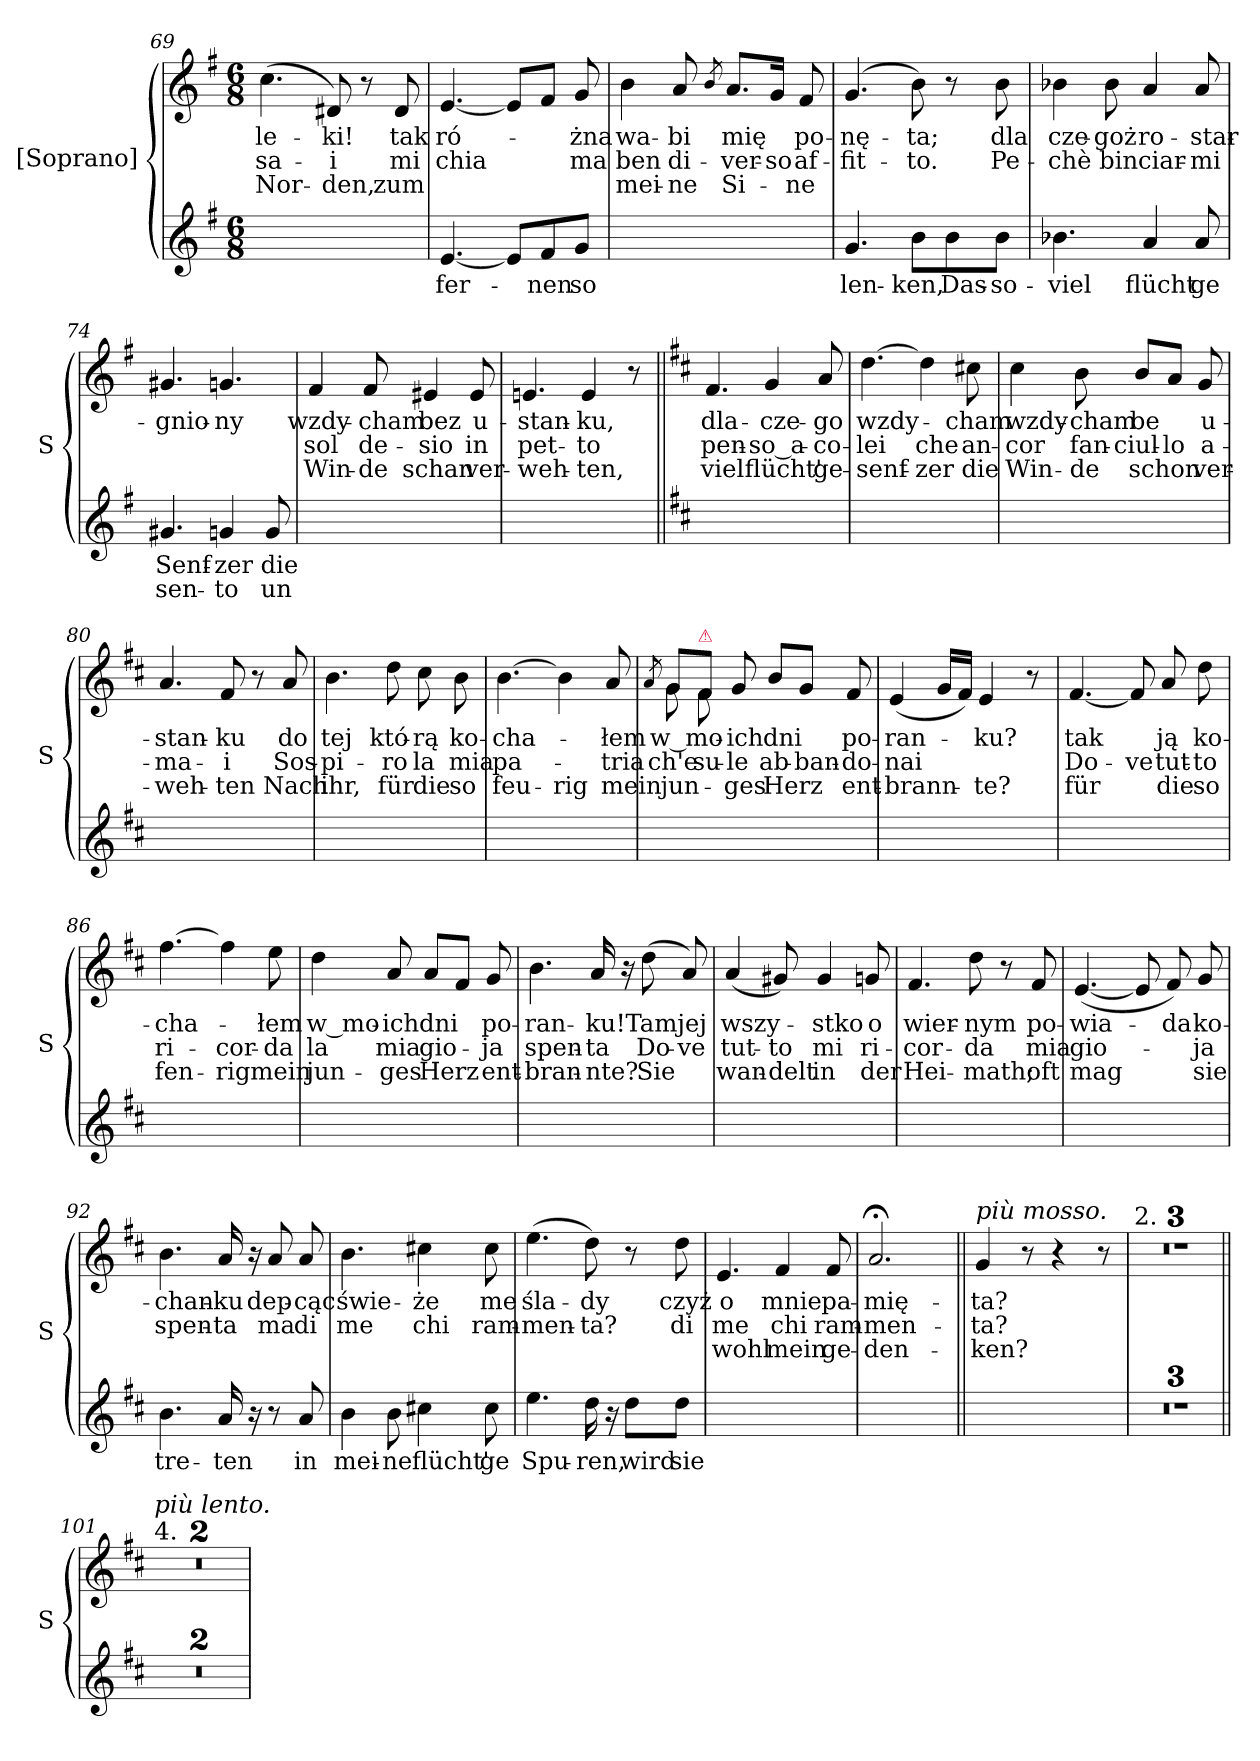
**kern	**text	**text	**kern	**text	**text	**text
*part2	*part2	*part2	*part1	*part1	*part1	*part1
*staff2	*staff2	*staff2	*staff1	*staff1	*staff1	*staff1
*I"[Soprano]	*	*	*I"[Soprano]	*	*	*
*I'S	*	*	*I'S	*	*	*
*clefG2	*	*	*clefG2	*	*	*
*k[f#]	*	*	*k[f#]	*	*	*
*G:	*	*	*G:	*	*	*
*M6/8	*	*	*M6/8	*	*	*
=69	=69	=69	=69	=69	=69	=69
!	!	!	!	!	!LO:LY:color=orange	!LO:LY:color=purple
2.ryy	.	.	(4.cc\	-le-	sa-	Nor-
!	!	!	!	!	!LO:LY:color=orange	!LO:LY:color=purple
.	.	.	8d#X/)	-ki!	-i	-den,
.	.	.	8r	.	.	.
!	!	!	!	!	!LO:LY:color=orange	!LO:LY:color=purple
.	.	.	8d#/	tak	mi	zum
=70	=70	=70	=70	=70	=70	=70
!	!LO:LY:color=purple	!	!	!	!LO:LY:color=orange	!
[4.e/	fer-	.	[4.e/	ró-	chia	.
8e/L]	.	.	8e/L]	.	.	.
!	!LO:LY:color=purple	!	!	!	!	!
8f#/	-nen	.	8f#/J	.	.	.
!	!LO:LY:color=purple	!	!	!	!LO:LY:color=orange	!
8g/J	so	.	8g/	-żna	ma	.
=71	=71	=71	=71	=71	=71	=71
!	!	!	!	!	!LO:LY:color=orange	!LO:LY:color=purple
2.ryy	.	.	4b\	wa-	ben	mei-
!	!	!	!	!	!LO:LY:color=orange	!LO:LY:color=purple
.	.	.	8a/	-bi	di-	-ne
.	.	.	8qb/	.	.	.
!	!	!	!	!	!LO:LY:color=orange	!LO:LY:color=purple
.	.	.	8.a/L	mię	-ver-	Si-
!	!	!	!	!	!LO:LY:color=orange	!
.	.	.	16g/Jk	.	-so	.
!	!	!	!	!	!LO:LY:color=orange	!LO:LY:color=purple
.	.	.	8f#/	po-	af-	-ne
=72	=72	=72	=72	=72	=72	=72
!	!LO:LY:color=purple	!	!	!	!LO:LY:color=orange	!
4.g/	len-	.	(4.g/	-nę-	-fit-	.
!	!LO:LY:color=purple	!	!	!	!LO:LY:color=orange	!
8b\L	-ken,	.	8b\)	-ta;	-to.	.
!	!LO:LY:color=purple	!	!	!	!	!
8b\	Das-	.	8r	.	.	.
!	!LO:LY:color=purple	!	!	!	!LO:LY:color=orange	!
8b\J	-so-	.	8b\	dla	Pe-	.
=73	=73	=73	=73	=73	=73	=73
!	!LO:LY:color=purple	!	!	!	!LO:LY:color=orange	!
4.b-X\	-viel	.	4b-X\	cze-	-chè	.
!	!	!	!	!	!LO:LY:color=orange	!
.	.	.	8b-\	-goż	bin	.
!	!LO:LY:color=purple	!	!	!	!LO:LY:color=orange	!
4a/	flücht	.	4a/	ro-	ciar-	.
!	!LO:LY:color=purple	!	!	!	!LO:LY:color=orange	!
8a/	ge	.	8a/	-star-	-mi	.
=74	=74	=74	=74	=74	=74	=74
!	!LO:LY:color=purple	!LO:LY:color=orange	!	!	!	!
4.g#X/	Senf-	sen-	4.g#X/	-gnio-	.	.
!	!LO:LY:color=purple	!LO:LY:color=orange	!	!	!	!
4gn/	-zer	-to	4.gn/	-ny	.	.
!	!LO:LY:color=purple	!LO:LY:color=orange	!	!	!	!
8g/	die	un	.	.	.	.
=75	=75	=75	=75	=75	=75	=75
!	!	!	!	!	!LO:LY:color=orange	!LO:LY:color=purple
2.ryy	.	.	4f#/	wzdy-	sol	Win-
!	!	!	!	!	!LO:LY:color=orange	!LO:LY:color=purple
.	.	.	8f#/	-cham	de-	-de
!	!	!	!	!	!LO:LY:color=orange	!LO:LY:color=purple
.	.	.	4e#X/	bez	-sio	schan
!	!	!	!	!	!LO:LY:color=orange	!LO:LY:color=purple
.	.	.	8e#/	u-	in	ver-
=76	=76	=76	=76	=76	=76	=76
!	!	!	!	!	!LO:LY:color=orange	!LO:LY:color=purple
2.ryy	.	.	4.en/	-stan-	pet-	-weh-
!	!	!	!	!	!LO:LY:color=orange	!LO:LY:color=purple
.	.	.	4e/	-ku,	-to	-ten,
.	.	.	8r	.	.	.
=77||	=77||	=77||	=77||	=77||	=77||	=77||
*k[f#c#]	*	*	*k[f#c#]	*	*	*
!	!	!	!	!	!LO:LY:color=orange	!LO:LY:color=purple
2.ryy	.	.	4.f#/	dla-	pen-	viel
!	!	!	!	!	!LO:LY:color=orange	!LO:LY:color=purple
.	.	.	4g/	-cze-	-so_a-	flücht'
!	!	!	!	!	!LO:LY:color=orange	!LO:LY:color=purple
.	.	.	8a/	-go	-co-	ge-
=78	=78	=78	=78	=78	=78	=78
!	!	!	!	!	!LO:LY:color=orange	!LO:LY:color=purple
2.ryy	.	.	[4.dd\	wzdy-	-lei	-senf-
!	!	!	!	!	!LO:LY:color=orange	!LO:LY:color=purple
.	.	.	4dd\]	.	che	-zer
!	!	!	!	!	!LO:LY:color=orange	!LO:LY:color=purple
.	.	.	8cc#X\	-cham	an-	die
=79	=79	=79	=79	=79	=79	=79
!	!	!	!	!	!LO:LY:color=orange	!LO:LY:color=purple
2.ryy	.	.	4cc#\	wzdy-	-cor	Win-
!	!	!	!	!	!LO:LY:color=orange	!LO:LY:color=purple
.	.	.	8b\	-cham	fan-	-de
!	!	!	!	!	!LO:LY:color=orange	!LO:LY:color=purple
.	.	.	8b/L	be	-ciul-	schon
!	!	!	!	!	!LO:LY:color=orange	!
.	.	.	8a/J	.	-lo	.
!	!	!	!	!	!LO:LY:color=orange	!LO:LY:color=purple
.	.	.	8g/	u-	a-	ver-
=80	=80	=80	=80	=80	=80	=80
!	!	!	!	!	!LO:LY:color=orange	!LO:LY:color=purple
2.ryy	.	.	4.a/	-stan-	-ma-	-weh-
!	!	!	!	!	!LO:LY:color=orange	!LO:LY:color=purple
.	.	.	8f#/	-ku	-i	-ten
.	.	.	8r	.	.	.
!	!	!	!	!	!LO:LY:color=orange	!LO:LY:color=purple
.	.	.	8a/	do	Sos-	Nach
=81	=81	=81	=81	=81	=81	=81
!	!	!	!	!	!LO:LY:color=orange	!LO:LY:color=purple
2.ryy	.	.	4.b\	tej	-pi-	ihr,
!	!	!	!	!	!LO:LY:color=orange	!LO:LY:color=purple
.	.	.	8dd\	któ-	-ro	für
!	!	!	!	!	!LO:LY:color=orange	!LO:LY:color=purple
.	.	.	8cc#\	-rą	la	die
!	!	!	!	!	!LO:LY:color=orange	!LO:LY:color=purple
.	.	.	8b\	ko-	mia	so
=82	=82	=82	=82	=82	=82	=82
!	!	!	!	!	!LO:LY:color=orange	!LO:LY:color=purple
2.ryy	.	.	[4.b\	-cha-	pa-	feu-
!	!	!	!	!	!	!LO:LY:color=purple
.	.	.	4b\]	.	.	-rig
!	!	!	!	!	!LO:LY:color=orange	!LO:LY:color=purple
.	.	.	8a/	-łem	-tria	mein
=83	=83	=83	=83	=83	=83	=83
.	.	.	8qa	.	.	.
!	!	!	!LO:TX:a:color=crimson:t=⚠	!	!	!
!	!	!	!	!	!LO:LY:color=orange	!LO:LY:color=purple
*	*	*	*^	*	*	*
2.ryy	.	.	8g/L	8g\	w_mo-	ch'e	jun-
!	!	!	!LO:TX:a:color=crimson:t=⚠	!	!	!	!
!	!	!	!	!	!	!LO:LY:color=orange	!
.	.	.	8f#/J	8f#\	.	su-	.
!	!	!	!	!	!	!LO:LY:color=orange	!LO:LY:color=purple
.	.	.	8g/	8ryy	-ich	-le	-ges
!	!	!	!	!	!	!LO:LY:color=orange	!LO:LY:color=purple
.	.	.	8b/L	4ryy	dni	ab-	Herz
!	!	!	!	!	!	!LO:LY:color=orange	!
.	.	.	8g/J	.	.	-ban-	.
!	!	!	!	!	!	!LO:LY:color=orange	!LO:LY:color=purple
.	.	.	8f#/	8ryy	po-	-do-	ent-
=84	=84	=84	=84	=84	=84	=84	=84
!	!	!	!	!	!	!LO:LY:color=orange	!LO:LY:color=purple
*	*	*	*v	*v	*	*	*
2.ryy	.	.	(4e/	-ran-	-nai	-brann-
.	.	.	16g/LL	.	.	.
.	.	.	16f#/JJ)	.	.	.
!	!	!	!	!	!	!LO:LY:color=purple
.	.	.	4e/	-ku?	.	-te?
.	.	.	8r	.	.	.
=85	=85	=85	=85	=85	=85	=85
!	!	!	!	!	!LO:LY:color=orange	!LO:LY:color=purple
2.ryy	.	.	[4.f#/	tak	Do-	für
!	!	!	!	!	!LO:LY:color=orange	!
.	.	.	8f#/]	.	-ve	.
!	!	!	!	!	!LO:LY:color=orange	!LO:LY:color=purple
.	.	.	8a/	ją	tut-	die
!	!	!	!	!	!LO:LY:color=orange	!LO:LY:color=purple
.	.	.	8dd\	ko-	-to	so
=86	=86	=86	=86	=86	=86	=86
!	!	!	!	!	!LO:LY:color=orange	!LO:LY:color=purple
2.ryy	.	.	[4.ff#\	-cha-	ri-	fen-
!	!	!	!	!	!LO:LY:color=orange	!LO:LY:color=purple
.	.	.	4ff#\]	.	-cor-	-rig
!	!	!	!	!	!LO:LY:color=orange	!LO:LY:color=purple
.	.	.	8ee\	-łem	-da	mein
=87	=87	=87	=87	=87	=87	=87
!	!	!	!	!	!LO:LY:color=orange	!LO:LY:color=purple
2.ryy	.	.	4dd\	w_mo-	la	jun-
!	!	!	!	!	!LO:LY:color=orange	!LO:LY:color=purple
.	.	.	8a/	-ich	mia	-ges
!	!	!	!	!	!LO:LY:color=orange	!LO:LY:color=purple
.	.	.	8a/L	dni	gio-	Herz
.	.	.	8f#/J	.	.	.
!	!	!	!	!	!LO:LY:color=orange	!LO:LY:color=purple
.	.	.	8g/	po-	-ja	ent-
=88	=88	=88	=88	=88	=88	=88
!	!	!	!	!	!LO:LY:color=orange	!LO:LY:color=purple
2.ryy	.	.	4.b\	-ran-	spen-	-bran-
!	!	!	!	!	!LO:LY:color=orange	!LO:LY:color=purple
.	.	.	16a/	-ku!	-ta	-nte?
.	.	.	16r	.	.	.
!	!	!	!	!	!LO:LY:color=orange	!LO:LY:color=purple
.	.	.	(8dd\	Tam	Do-	Sie
!	!	!	!	!	!LO:LY:color=orange	!
.	.	.	8a/)	jej	-ve	.
=89	=89	=89	=89	=89	=89	=89
!	!	!	!	!	!LO:LY:color=orange	!LO:LY:color=purple
2.ryy	.	.	(4a/	wszy-	tut-	wan-
!	!	!	!	!	!LO:LY:color=orange	!LO:LY:color=purple
.	.	.	8g#X/)	.	-to	-delt
!	!	!	!	!	!LO:LY:color=orange	!LO:LY:color=purple
.	.	.	4g#/	-stko	mi	in
!	!	!	!	!	!LO:LY:color=orange	!LO:LY:color=purple
.	.	.	8gn/	o	ri-	der
=90	=90	=90	=90	=90	=90	=90
!	!	!	!	!	!LO:LY:color=orange	!LO:LY:color=purple
2.ryy	.	.	4.f#/	wier-	-cor-	Hei-
!	!	!	!	!	!LO:LY:color=orange	!LO:LY:color=purple
.	.	.	8dd\	-nym	-da	-math;
.	.	.	8r	.	.	.
!	!	!	!	!	!LO:LY:color=orange	!LO:LY:color=purple
.	.	.	8f#/	po-	mia	oft
=91	=91	=91	=91	=91	=91	=91
!	!	!	!	!	!LO:LY:color=orange	!LO:LY:color=purple
2.ryy	.	.	(>[4.e/	-wia-	gio-	mag
.	.	.	8e/]	.	.	.
.	.	.	8f#/)	-da	.	.
!	!	!	!	!	!LO:LY:color=orange	!LO:LY:color=purple
.	.	.	8g/	ko-	-ja	sie
=92	=92	=92	=92	=92	=92	=92
!	!LO:LY:color=purple	!	!	!	!LO:LY:color=orange	!
4.b\	tre-	.	4.b\	-chan-	spen-	.
!	!LO:LY:color=purple	!	!	!	!LO:LY:color=orange	!
16a/	-ten	.	16a/	-ku	-ta	.
16r	.	.	16r	.	.	.
!	!	!	!	!	!LO:LY:color=orange	!
8r	.	.	8a/	dep-	ma	.
!	!LO:LY:color=purple	!	!	!	!LO:LY:color=orange	!
8a/	in	.	8a/	-cąc	di	.
=93	=93	=93	=93	=93	=93	=93
!	!LO:LY:color=purple	!	!	!	!LO:LY:color=orange	!
4b\	mei-	.	4.b\	świe-	me	.
!	!LO:LY:color=purple	!	!	!	!	!
8b\	-ne	.	.	.	.	.
!	!LO:LY:color=purple	!	!	!	!LO:LY:color=orange	!
4cc#X\	flücht'	.	4cc#X\	-że	chi	.
!	!LO:LY:color=purple	!	!	!	!LO:LY:color=orange	!
8cc#\	ge	.	8cc#\	me	ram-	.
=94	=94	=94	=94	=94	=94	=94
!	!LO:LY:color=purple	!	!	!	!LO:LY:color=orange	!
4.ee\	Spu-	.	(4.ee\	śla-	-men-	.
!	!LO:LY:color=purple	!	!	!	!LO:LY:color=orange	!
16dd\	-ren,	.	8dd\)	-dy	-ta?	.
16r	.	.	.	.	.	.
!	!LO:LY:color=purple	!	!	!	!	!
8dd\L	wird	.	8r	.	.	.
!	!LO:LY:color=purple	!	!	!	!LO:LY:color=orange	!
8dd\J	sie	.	8dd\	czyż	di	.
=95	=95	=95	=95	=95	=95	=95
!	!	!	!	!	!LO:LY:color=orange	!LO:LY:color=purple
2.ryy	.	.	4.e/	o	me	wohl
!	!	!	!	!	!LO:LY:color=orange	!LO:LY:color=purple
.	.	.	4f#/	mnie	chi	mein
!	!	!	!	!	!LO:LY:color=orange	!LO:LY:color=purple
.	.	.	8f#/	pa-	ram-	ge-
=96	=96	=96	=96	=96	=96	=96
!	!	!	!	!	!LO:LY:color=orange	!LO:LY:color=purple
2.ryy	.	.	2.a;</	-mię-	-men-	-den-
=97||	=97||	=97||	=97||	=97||	=97||	=97||
!	!	!	!LO:TX:a:i:t=più mosso.	!	!	!
!	!	!	!	!	!LO:LY:color=orange	!LO:LY:color=purple
2.ryy	.	.	4g/	-ta?	-ta?	-ken?
.	.	.	8r	.	.	.
.	.	.	4r	.	.	.
.	.	.	8r	.	.	.
=98	=98	=98	=98	=98	=98	=98
!	!	!	!LO:TX:a:t=2.	!	!	!
2.ryy	.	.	2.r	.	.	.
=99	=99	=99	=99	=99	=99	=99
2.ryy	.	.	2.r	.	.	.
=100	=100	=100	=100	=100	=100	=100
2.ryy	.	.	2.r;<	.	.	.
=101||	=101||	=101||	=101||	=101||	=101||	=101||
!	!	!	!LO:TX:a:i:t=più lento.	!	!	!
!	!	!	!LO:TX:a:t=4.	!	!	!
2.ryy	.	.	2.r	.	.	.
=102	=102	=102	=102	=102	=102	=102
2.ryy	.	.	2.r	.	.	.
=	=	=	=	=	=	=
*-	*-	*-	*-	*-	*-	*-
